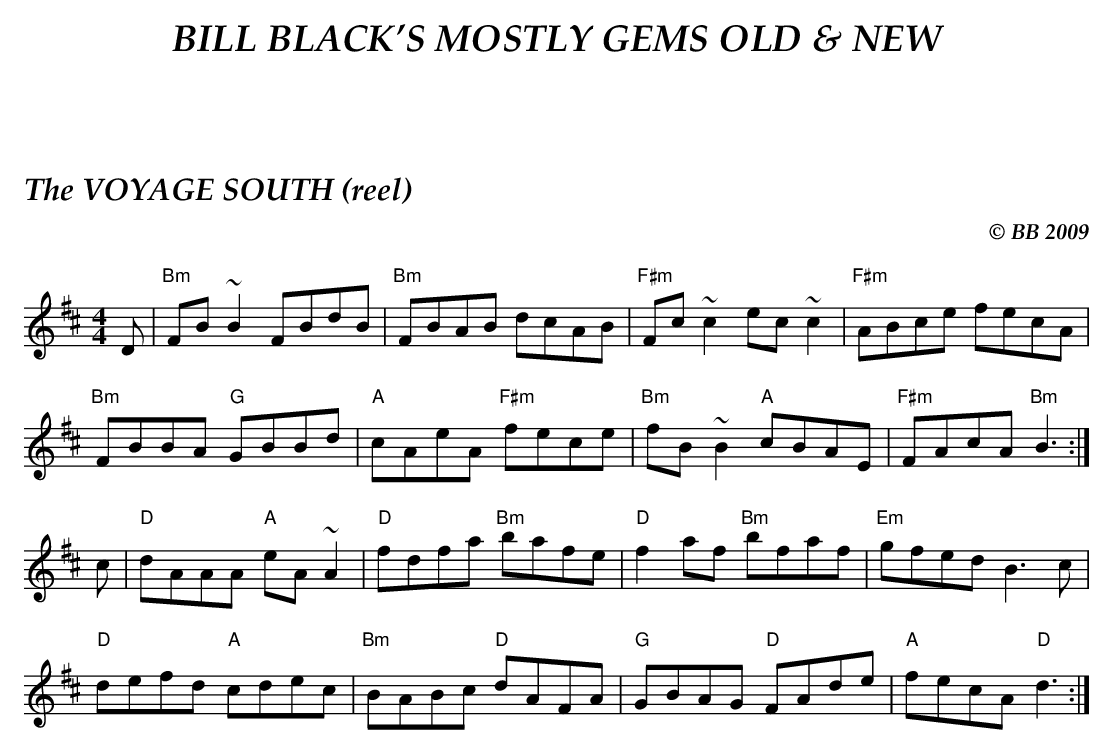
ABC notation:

X:1
T:VOYAGE SOUTH (reel), The
C:© BB 2009
M:4/4
Q:1/4=180
K:D
D|"Bm"FB ~B2 FBdB|"Bm"FBAB dcAB|"F#m"Fc ~c2 ec~c2|"F#m"ABce fecA|
"Bm"FBBA "G"GBBd|"A"cAeA "F#m"fece|"Bm"fB ~B2 "A"cBAE|"F#m"FAcA "Bm"B3 :|
c|"D"dAAA "A"eA~A2|"D"fdfa "Bm"bafe|"D"f2 af "Bm"bfaf|"Em"gfed B3c|
"D"defd "A"cdec|"Bm"BABc "D"dAFA|"G"GBAG "D"FAde|"A"fecA "D"d3 :|
